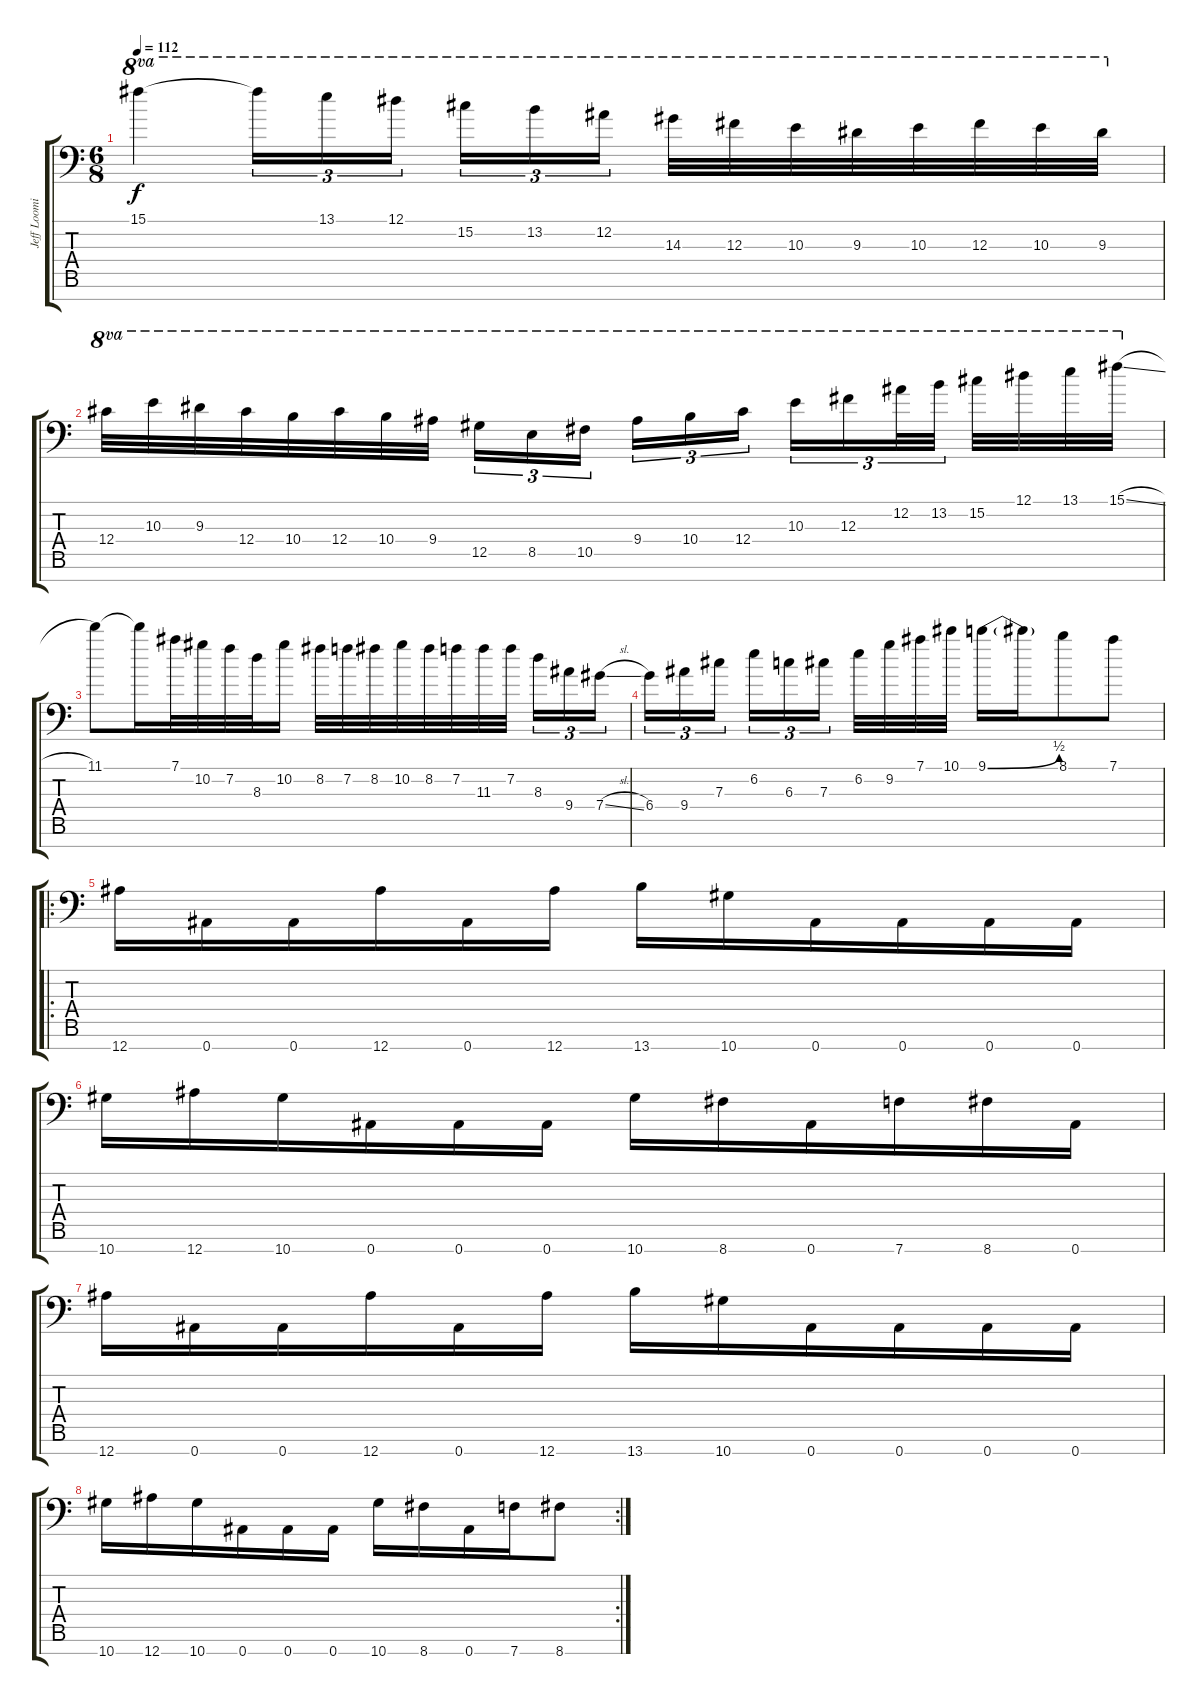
\track ("Jeff Loomis" "Jeff Loomi") {instrument distortionguitar}
\staff {score tabs}
\tuning (Eb4 Bb3 Gb3 Db3 Ab2 Eb2 Bb1) {hide}
\ts (6 8)
\tempo 112
\clef f4
\ks c
15.1.4{ot 8va dy f} 15.1{t}.16{tu (3 2) ot 8va} 13.1.16{tu (3 2) ot 8va} 12.1.16{tu (3 2) ot 8va} 15.2.16{tu (3 2) ot 8va} 13.2.16{tu (3 2) ot 8va} 12.2.16{tu (3 2) ot 8va beam splitsecondary} 14.3.32{ot 8va} 12.3.32{ot 8va} 10.3.32{ot 8va} 9.3.32{ot 8va} 10.3.32{ot 8va} 12.3.32{ot 8va} 10.3.32{ot 8va} 9.3.32{ot 8va} |
12.4.32{ot 8va} 10.3.32{ot 8va} 9.3.32{ot 8va} 12.4.32{ot 8va} 10.4.32{ot 8va} 12.4.32{ot 8va} 10.4.32{ot 8va} 9.4.32{ot 8va beam splitsecondary} 12.5.16{tu (3 2) ot 8va} 8.5.16{tu (3 2) ot 8va} 10.5.16{tu (3 2) ot 8va} 9.4.16{tu (3 2) ot 8va} 10.4.16{tu (3 2) ot 8va} 12.4.16{tu (3 2) ot 8va beam splitsecondary} 10.3.16{tu (3 2) ot 8va} 12.3.16{tu (3 2) ot 8va} 12.2.32{tu (3 2) ot 8va} 13.2.32{tu (3 2) ot 8va beam splitsecondary} 15.2.32{ot 8va} 12.1.32{ot 8va} 13.1.32{ot 8va} 15.1{sl}.32{ot 8va} |
11.1.8 11.1{t}.16 7.1.32 10.2.32 7.2.32 8.3.32 10.2.16 8.2.32 7.2.32 8.2.32 10.2.32 8.2.32 7.2.32 11.3.32 7.2.32{beam splitsecondary} 8.3.16{tu (3 2)} 9.4.16{tu (3 2)} 7.4{sl}.16{tu (3 2)} |
6.4.16{tu (3 2)} 9.4.16{tu (3 2)} 7.3.16{tu (3 2) beam splitsecondary} 6.2.16{tu (3 2)} 6.3.16{tu (3 2)} 7.3.16{tu (3 2) beam splitsecondary} 6.2.32 9.2.32 7.1.32 10.1.32 9.1{be (bend 0 0 60 2)}.16 9.1{t}.16 8.1.8 7.1.8 |
\ro
12.7.16 0.7.16 0.7.16 12.7.16 0.7.16 12.7.16 13.7.16 10.7.16 0.7.16 0.7.16 0.7.16 0.7.16 |
10.7.16 12.7.16 10.7.16 0.7.16 0.7.16 0.7.16 10.7.16 8.7.16 0.7.16 7.7.16 8.7.16 0.7.16 |
12.7.16 0.7.16 0.7.16 12.7.16 0.7.16 12.7.16 13.7.16 10.7.16 0.7.16 0.7.16 0.7.16 0.7.16 |
\rc 2
10.7.16 12.7.16 10.7.16 0.7.16 0.7.16 0.7.16 10.7.16 8.7.16 0.7.16 7.7.16 8.7.8
